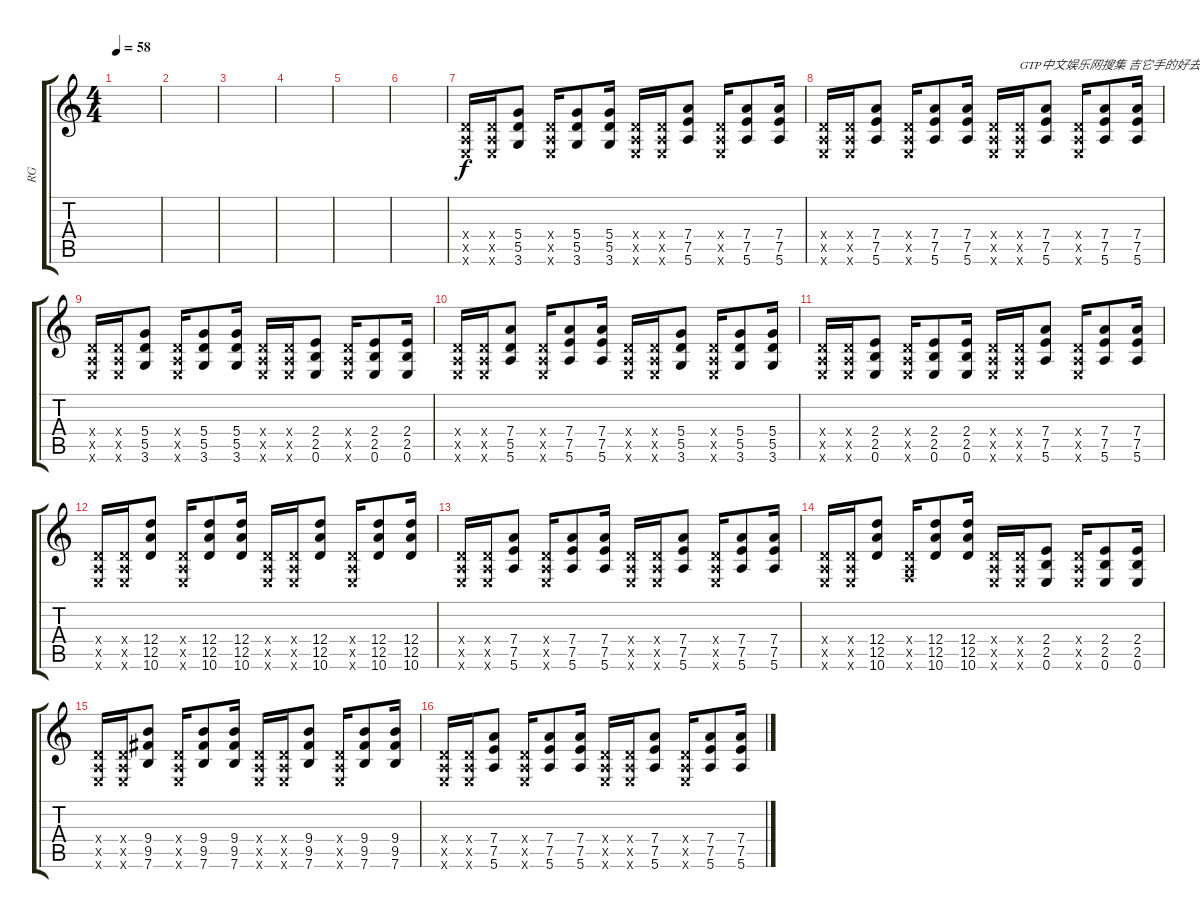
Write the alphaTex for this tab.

\track ("RG" "RG") {instrument overdrivenguitar}
\staff {score tabs}
\tuning (E4 B3 G3 D3 A2 E2) {hide}
\ts (4 4)
\tempo 58
\clef g2
\ks c
|
|
|
|
|
|
(0.4{x} 0.5{x} 0.6{x}).16 (0.4{x} 0.5{x} 0.6{x}).16 (5.4 5.5 3.6).8 (0.4{x} 0.5{x} 0.6{x}).16 (5.4 5.5 3.6).8 (5.4 5.5 3.6).16 (0.4{x} 0.5{x} 0.6{x}).16 (0.4{x} 0.5{x} 0.6{x}).16 (7.4 7.5 5.6).8 (0.4{x} 0.5{x} 0.6{x}).16 (7.4 7.5 5.6).8 (7.4 7.5 5.6).16 |
(0.4{x} 0.5{x} 0.6{x}).16 (0.4{x} 0.5{x} 0.6{x}).16 (7.4 7.5 5.6).8 (0.4{x} 0.5{x} 0.6{x}).16 (7.4 7.5 5.6).8 (7.4 7.5 5.6).16 (0.4{x} 0.5{x} 0.6{x}).16 (0.4{x} 0.5{x} 0.6{x}).16{txt "GTP中文娱乐网搜集 吉它手的好去处"} (7.4 7.5 5.6).8 (0.4{x} 0.5{x} 0.6{x}).16 (7.4 7.5 5.6).8 (7.4 7.5 5.6).16 |
(0.4{x} 0.5{x} 0.6{x}).16 (0.4{x} 0.5{x} 0.6{x}).16 (5.4 5.5 3.6).8 (0.4{x} 0.5{x} 0.6{x}).16 (5.4 5.5 3.6).8 (5.4 5.5 3.6).16 (0.4{x} 0.5{x} 0.6{x}).16 (0.4{x} 0.5{x} 0.6{x}).16 (2.4 2.5 0.6).8 (0.4{x} 0.5{x} 0.6{x}).16 (2.4 2.5 0.6).8 (2.4 2.5 0.6).16 |
(0.4{x} 0.5{x} 0.6{x}).16 (0.4{x} 0.5{x} 0.6{x}).16 (7.4 5.5 5.6).8 (0.4{x} 0.5{x} 0.6{x}).16 (7.4 7.5 5.6).8 (7.4 7.5 5.6).16 (0.4{x} 0.5{x} 0.6{x}).16 (0.4{x} 0.5{x} 0.6{x}).16 (5.4 5.5 3.6).8 (0.4{x} 0.5{x} 0.6{x}).16 (5.4 5.5 3.6).8 (5.4 5.5 3.6).16 |
(0.4{x} 0.5{x} 0.6{x}).16 (0.4{x} 0.5{x} 0.6{x}).16 (2.4 2.5 0.6).8 (0.4{x} 0.5{x} 0.6{x}).16 (2.4 2.5 0.6).8 (2.4 2.5 0.6).16 (0.4{x} 0.5{x} 0.6{x}).16 (0.4{x} 0.5{x} 0.6{x}).16 (7.4 7.5 5.6).8 (0.4{x} 0.5{x} 0.6{x}).16 (7.4 7.5 5.6).8 (7.4 7.5 5.6).16 |
(0.4{x} 0.5{x} 0.6{x}).16 (0.4{x} 0.5{x} 0.6{x}).16 (12.4 12.5 10.6).8 (0.4{x} 0.5{x} 0.6{x}).16 (12.4 12.5 10.6).8 (12.4 12.5 10.6).16 (0.4{x} 0.5{x} 0.6{x}).16 (0.4{x} 0.5{x} 0.6{x}).16 (12.4 12.5 10.6).8 (0.4{x} 0.5{x} 0.6{x}).16 (12.4 12.5 10.6).8 (12.4 12.5 10.6).16 |
(0.4{x} 0.5{x} 0.6{x}).16 (0.4{x} 0.5{x} 0.6{x}).16 (7.4 7.5 5.6).8 (0.4{x} 0.5{x} 0.6{x}).16 (7.4 7.5 5.6).8 (7.4 7.5 5.6).16 (0.4{x} 0.5{x} 0.6{x}).16 (0.4{x} 0.5{x} 0.6{x}).16 (7.4 7.5 5.6).8 (0.4{x} 0.5{x} 0.6{x}).16 (7.4 7.5 5.6).8 (7.4 7.5 5.6).16 |
(0.4{x} 0.5{x} 0.6{x}).16 (0.4{x} 0.5{x} 0.6{x}).16 (12.4 12.5 10.6).8 (0.4{x} 0.5{x} 1.6{x}).16 (12.4 12.5 10.6).8 (12.4 12.5 10.6).16 (0.4{x} 0.5{x} 0.6{x}).16 (0.4{x} 0.5{x} 0.6{x}).16 (2.4 2.5 0.6).8 (0.4{x} 0.5{x} 0.6{x}).16 (2.4 2.5 0.6).8 (2.4 2.5 0.6).16 |
(0.4{x} 0.5{x} 0.6{x}).16 (0.4{x} 0.5{x} 0.6{x}).16 (9.4 9.5 7.6).8 (0.4{x} 0.5{x} 0.6{x}).16 (9.4 9.5 7.6).8 (9.4 9.5 7.6).16 (0.4{x} 0.5{x} 0.6{x}).16 (0.4{x} 0.5{x} 0.6{x}).16 (9.4 9.5 7.6).8 (0.4{x} 0.5{x} 0.6{x}).16 (9.4 9.5 7.6).8 (9.4 9.5 7.6).16 |
(0.4{x} 0.5{x} 0.6{x}).16 (0.4{x} 0.5{x} 0.6{x}).16 (7.4 7.5 5.6).8 (0.4{x} 0.5{x} 0.6{x}).16 (7.4 7.5 5.6).8 (7.4 7.5 5.6).16 (0.4{x} 0.5{x} 0.6{x}).16 (0.4{x} 0.5{x} 0.6{x}).16 (7.4 7.5 5.6).8 (0.4{x} 0.5{x} 0.6{x}).16 (7.4 7.5 5.6).8 (7.4 7.5 5.6).16
